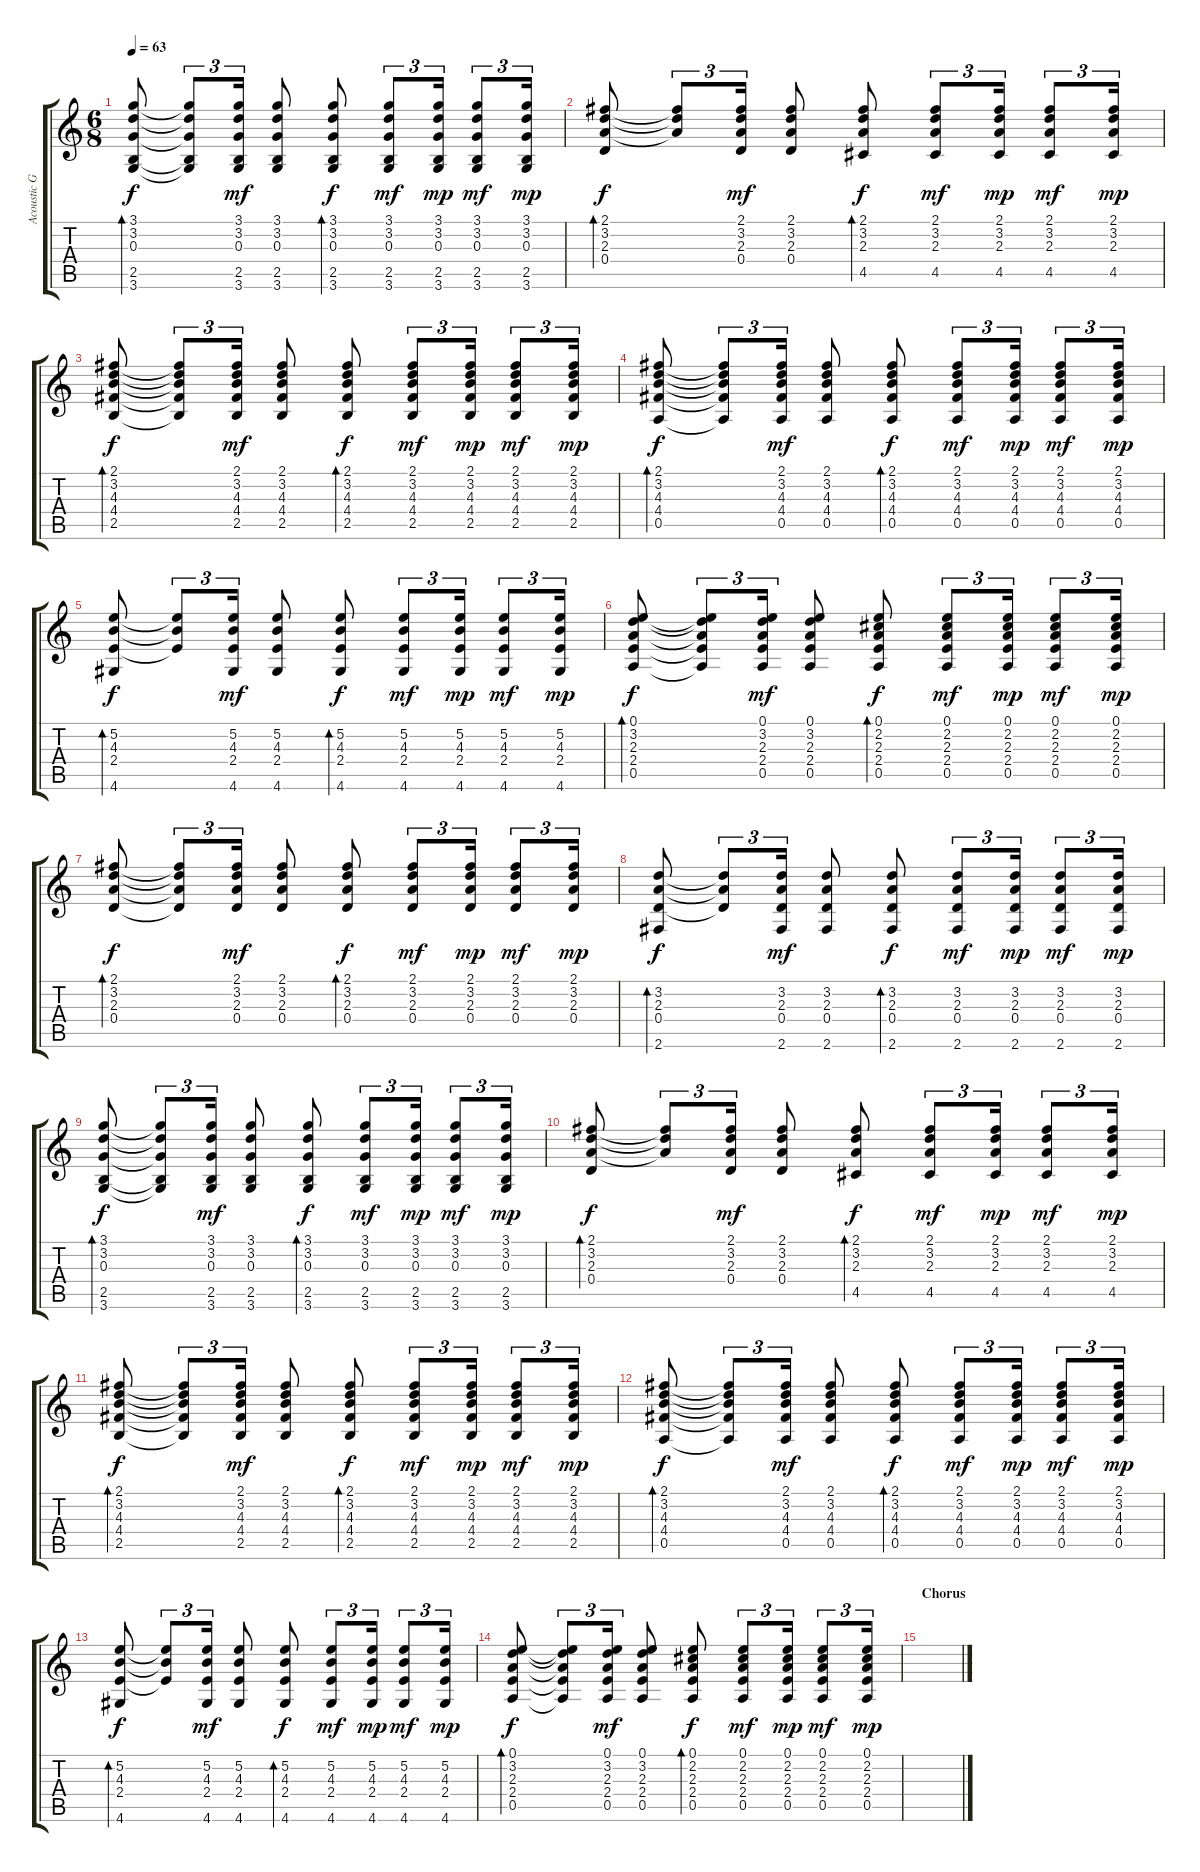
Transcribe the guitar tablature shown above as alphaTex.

\track ("Acoustic Guitar" "Acoustic G") {instrument acousticguitarsteel}
\staff {score tabs}
\tuning (E4 B3 G3 D3 A2 E2) {hide}
\ts (6 8)
\tempo 63
\clef g2
\ks c
(3.1 3.2 0.3 2.5 3.6).8{bd 30 dy f} (3.1{t} 3.2{t} 0.3{t} 2.5{t} 3.6{t}).8{tu (3 2)} (3.1 3.2 0.3 2.5 3.6).16{tu (3 2) dy mf} (3.1 3.2 0.3 2.5 3.6).8 (3.1 3.2 0.3 2.5 3.6).8{bd 30 dy f} (3.1 3.2 0.3 2.5 3.6).8{tu (3 2) dy mf} (3.1 3.2 0.3 2.5 3.6).16{tu (3 2) dy mp} (3.1 3.2 0.3 2.5 3.6).8{tu (3 2) dy mf} (3.1 3.2 0.3 2.5 3.6).16{tu (3 2) dy mp} |
(2.1 3.2 2.3 0.4).8{bd 30 dy f} (2.1{t} 3.2{t} 2.3{t}).8{tu (3 2)} (2.1 3.2 2.3 0.4).16{tu (3 2) dy mf} (2.1 3.2 2.3 0.4).8 (2.1 3.2 2.3 4.5).8{bd 30 dy f} (2.1 3.2 2.3 4.5).8{tu (3 2) dy mf} (2.1 3.2 2.3 4.5).16{tu (3 2) dy mp} (2.1 3.2 2.3 4.5).8{tu (3 2) dy mf} (2.1 3.2 2.3 4.5).16{tu (3 2) dy mp} |
(2.1 3.2 4.3 4.4 2.5).8{bd 30 dy f} (2.1{t} 3.2{t} 4.3{t} 4.4{t} 2.5{t}).8{tu (3 2)} (2.1 3.2 4.3 4.4 2.5).16{tu (3 2) dy mf} (2.1 3.2 4.3 4.4 2.5).8 (2.1 3.2 4.3 4.4 2.5).8{bd 30 dy f} (2.1 3.2 4.3 4.4 2.5).8{tu (3 2) dy mf} (2.1 3.2 4.3 4.4 2.5).16{tu (3 2) dy mp} (2.1 3.2 4.3 4.4 2.5).8{tu (3 2) dy mf} (2.1 3.2 4.3 4.4 2.5).16{tu (3 2) dy mp} |
(2.1 3.2 4.3 4.4 0.5).8{bd 30 dy f} (2.1{t} 3.2{t} 4.3{t} 4.4{t} 0.5{t}).8{tu (3 2)} (2.1 3.2 4.3 4.4 0.5).16{tu (3 2) dy mf} (2.1 3.2 4.3 4.4 0.5).8 (2.1 3.2 4.3 4.4 0.5).8{bd 30 dy f} (2.1 3.2 4.3 4.4 0.5).8{tu (3 2) dy mf} (2.1 3.2 4.3 4.4 0.5).16{tu (3 2) dy mp} (2.1 3.2 4.3 4.4 0.5).8{tu (3 2) dy mf} (2.1 3.2 4.3 4.4 0.5).16{tu (3 2) dy mp} |
(5.2 4.3 2.4 4.6).8{bd 30 dy f} (5.2{t} 4.3{t} 2.4{t}).8{tu (3 2)} (5.2 4.3 2.4 4.6).16{tu (3 2) dy mf} (5.2 4.3 2.4 4.6).8 (5.2 4.3 2.4 4.6).8{bd 30 dy f} (5.2 4.3 2.4 4.6).8{tu (3 2) dy mf} (5.2 4.3 2.4 4.6).16{tu (3 2) dy mp} (5.2 4.3 2.4 4.6).8{tu (3 2) dy mf} (5.2 4.3 2.4 4.6).16{tu (3 2) dy mp} |
(0.1 3.2 2.3 2.4 0.5).8{bd 30 dy f} (0.1{t} 3.2{t} 2.3{t} 2.4{t} 0.5{t}).8{tu (3 2)} (0.1 3.2 2.3 2.4 0.5).16{tu (3 2) dy mf} (0.1 3.2 2.3 2.4 0.5).8 (0.1 2.2 2.3 2.4 0.5).8{bd 30 dy f} (0.1 2.2 2.3 2.4 0.5).8{tu (3 2) dy mf} (0.1 2.2 2.3 2.4 0.5).16{tu (3 2) dy mp} (0.1 2.2 2.3 2.4 0.5).8{tu (3 2) dy mf} (0.1 2.2 2.3 2.4 0.5).16{tu (3 2) dy mp} |
(2.1 3.2 2.3 0.4).8{bd 30 dy f} (2.1{t} 3.2{t} 2.3{t} 0.4{t}).8{tu (3 2)} (2.1 3.2 2.3 0.4).16{tu (3 2) dy mf} (2.1 3.2 2.3 0.4).8 (2.1 3.2 2.3 0.4).8{bd 30 dy f} (2.1 3.2 2.3 0.4).8{tu (3 2) dy mf} (2.1 3.2 2.3 0.4).16{tu (3 2) dy mp} (2.1 3.2 2.3 0.4).8{tu (3 2) dy mf} (2.1 3.2 2.3 0.4).16{tu (3 2) dy mp} |
(3.2 2.3 0.4 2.6).8{bd 30 dy f} (3.2{t} 2.3{t} 0.4{t}).8{tu (3 2)} (3.2 2.3 0.4 2.6).16{tu (3 2) dy mf} (3.2 2.3 0.4 2.6).8 (3.2 2.3 0.4 2.6).8{bd 30 dy f} (3.2 2.3 0.4 2.6).8{tu (3 2) dy mf} (3.2 2.3 0.4 2.6).16{tu (3 2) dy mp} (3.2 2.3 0.4 2.6).8{tu (3 2) dy mf} (3.2 2.3 0.4 2.6).16{tu (3 2) dy mp} |
(3.1 3.2 0.3 2.5 3.6).8{bd 30 dy f} (3.1{t} 3.2{t} 0.3{t} 2.5{t} 3.6{t}).8{tu (3 2)} (3.1 3.2 0.3 2.5 3.6).16{tu (3 2) dy mf} (3.1 3.2 0.3 2.5 3.6).8 (3.1 3.2 0.3 2.5 3.6).8{bd 30 dy f} (3.1 3.2 0.3 2.5 3.6).8{tu (3 2) dy mf} (3.1 3.2 0.3 2.5 3.6).16{tu (3 2) dy mp} (3.1 3.2 0.3 2.5 3.6).8{tu (3 2) dy mf} (3.1 3.2 0.3 2.5 3.6).16{tu (3 2) dy mp} |
(2.1 3.2 2.3 0.4).8{bd 30 dy f} (2.1{t} 3.2{t} 2.3{t}).8{tu (3 2)} (2.1 3.2 2.3 0.4).16{tu (3 2) dy mf} (2.1 3.2 2.3 0.4).8 (2.1 3.2 2.3 4.5).8{bd 30 dy f} (2.1 3.2 2.3 4.5).8{tu (3 2) dy mf} (2.1 3.2 2.3 4.5).16{tu (3 2) dy mp} (2.1 3.2 2.3 4.5).8{tu (3 2) dy mf} (2.1 3.2 2.3 4.5).16{tu (3 2) dy mp} |
(2.1 3.2 4.3 4.4 2.5).8{bd 30 dy f} (2.1{t} 3.2{t} 4.3{t} 4.4{t} 2.5{t}).8{tu (3 2)} (2.1 3.2 4.3 4.4 2.5).16{tu (3 2) dy mf} (2.1 3.2 4.3 4.4 2.5).8 (2.1 3.2 4.3 4.4 2.5).8{bd 30 dy f} (2.1 3.2 4.3 4.4 2.5).8{tu (3 2) dy mf} (2.1 3.2 4.3 4.4 2.5).16{tu (3 2) dy mp} (2.1 3.2 4.3 4.4 2.5).8{tu (3 2) dy mf} (2.1 3.2 4.3 4.4 2.5).16{tu (3 2) dy mp} |
(2.1 3.2 4.3 4.4 0.5).8{bd 30 dy f} (2.1{t} 3.2{t} 4.3{t} 4.4{t} 0.5{t}).8{tu (3 2)} (2.1 3.2 4.3 4.4 0.5).16{tu (3 2) dy mf} (2.1 3.2 4.3 4.4 0.5).8 (2.1 3.2 4.3 4.4 0.5).8{bd 30 dy f} (2.1 3.2 4.3 4.4 0.5).8{tu (3 2) dy mf} (2.1 3.2 4.3 4.4 0.5).16{tu (3 2) dy mp} (2.1 3.2 4.3 4.4 0.5).8{tu (3 2) dy mf} (2.1 3.2 4.3 4.4 0.5).16{tu (3 2) dy mp} |
(5.2 4.3 2.4 4.6).8{bd 30 dy f} (5.2{t} 4.3{t} 2.4{t}).8{tu (3 2)} (5.2 4.3 2.4 4.6).16{tu (3 2) dy mf} (5.2 4.3 2.4 4.6).8 (5.2 4.3 2.4 4.6).8{bd 30 dy f} (5.2 4.3 2.4 4.6).8{tu (3 2) dy mf} (5.2 4.3 2.4 4.6).16{tu (3 2) dy mp} (5.2 4.3 2.4 4.6).8{tu (3 2) dy mf} (5.2 4.3 2.4 4.6).16{tu (3 2) dy mp} |
(0.1 3.2 2.3 2.4 0.5).8{bd 30 dy f} (0.1{t} 3.2{t} 2.3{t} 2.4{t} 0.5{t}).8{tu (3 2)} (0.1 3.2 2.3 2.4 0.5).16{tu (3 2) dy mf} (0.1 3.2 2.3 2.4 0.5).8 (0.1 2.2 2.3 2.4 0.5).8{bd 30 dy f} (0.1 2.2 2.3 2.4 0.5).8{tu (3 2) dy mf} (0.1 2.2 2.3 2.4 0.5).16{tu (3 2) dy mp} (0.1 2.2 2.3 2.4 0.5).8{tu (3 2) dy mf} (0.1 2.2 2.3 2.4 0.5).16{tu (3 2) dy mp} |
\section ("" "Chorus")
